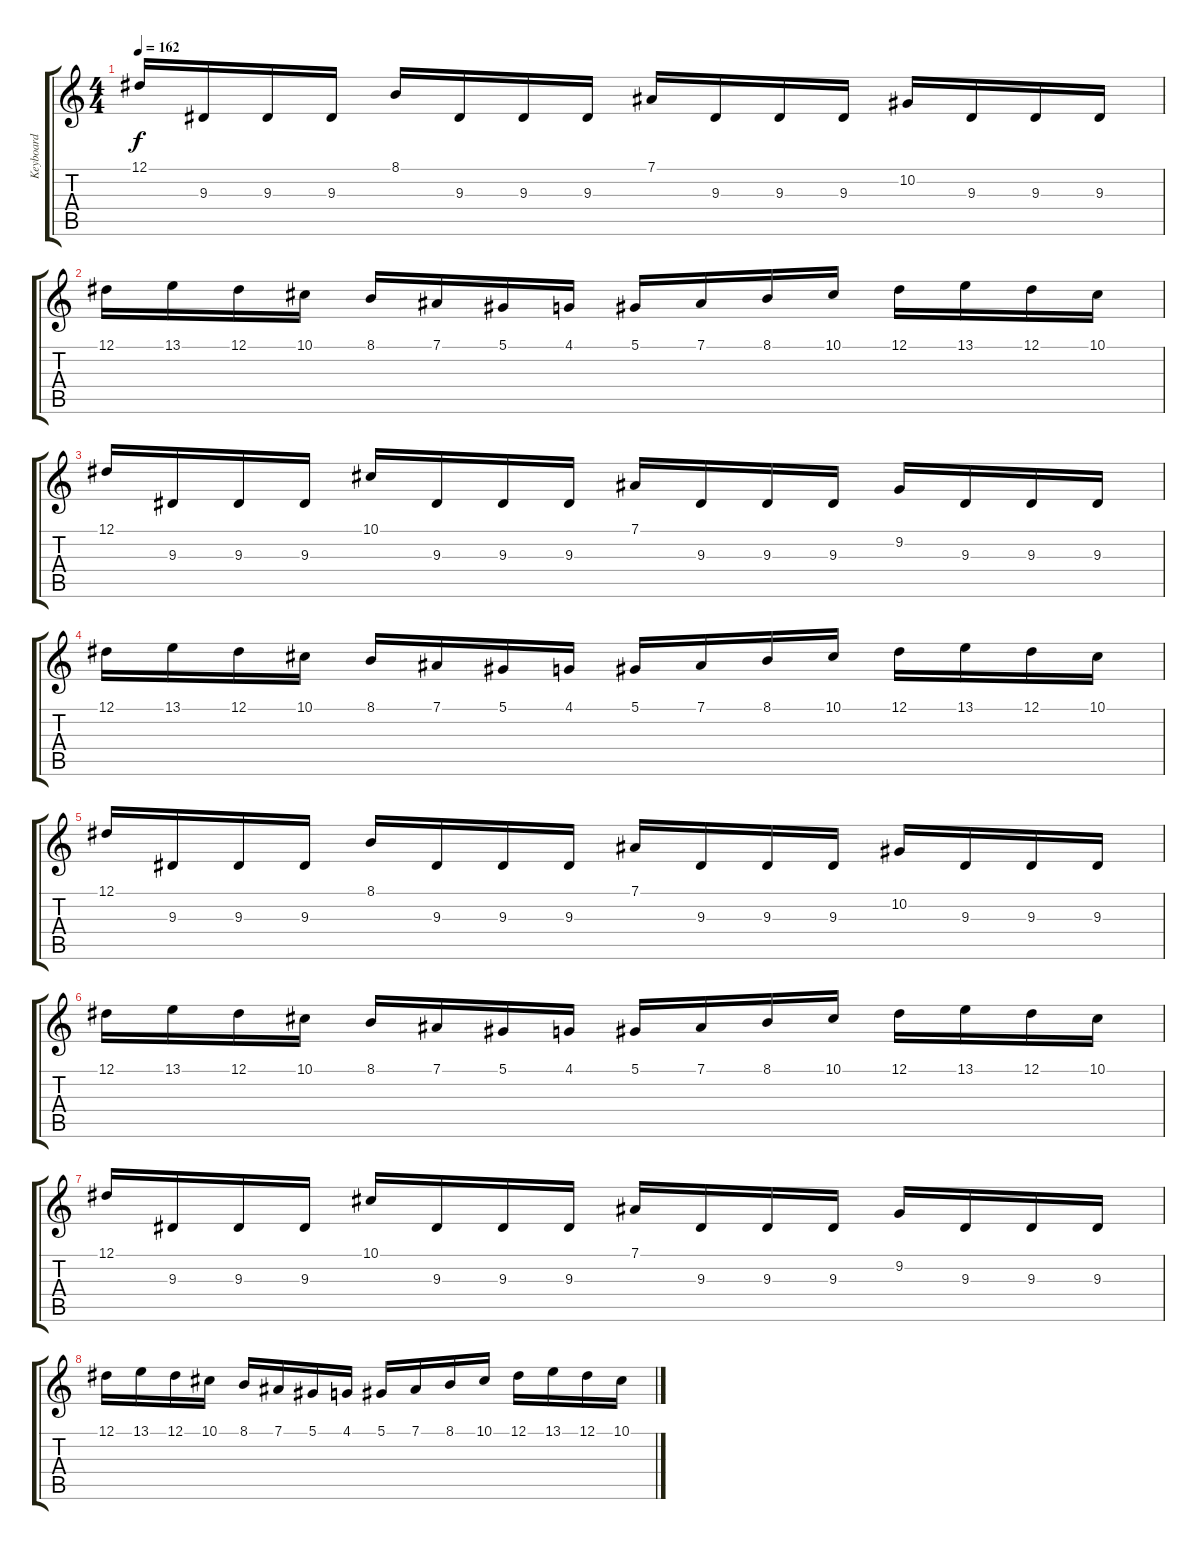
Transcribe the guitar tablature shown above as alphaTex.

\track ("Keyboard" "Keyboard") {instrument harpsichord}
\staff {score tabs}
\tuning (Eb4 Bb3 Gb3 Db3 Ab2 Eb2) {hide}
\ts (4 4)
\tempo 162
\clef g2
\ks c
12.1.16{dy f} 9.3.16 9.3.16 9.3.16 8.1.16 9.3.16 9.3.16 9.3.16 7.1.16 9.3.16 9.3.16 9.3.16 10.2.16 9.3.16 9.3.16 9.3.16 |
12.1.16 13.1.16 12.1.16 10.1.16 8.1.16 7.1.16 5.1.16 4.1.16 5.1.16 7.1.16 8.1.16 10.1.16 12.1.16 13.1.16 12.1.16 10.1.16 |
12.1.16 9.3.16 9.3.16 9.3.16 10.1.16 9.3.16 9.3.16 9.3.16 7.1.16 9.3.16 9.3.16 9.3.16 9.2.16 9.3.16 9.3.16 9.3.16 |
12.1.16 13.1.16 12.1.16 10.1.16 8.1.16 7.1.16 5.1.16 4.1.16 5.1.16 7.1.16 8.1.16 10.1.16 12.1.16 13.1.16 12.1.16 10.1.16 |
12.1.16 9.3.16 9.3.16 9.3.16 8.1.16 9.3.16 9.3.16 9.3.16 7.1.16 9.3.16 9.3.16 9.3.16 10.2.16 9.3.16 9.3.16 9.3.16 |
12.1.16 13.1.16 12.1.16 10.1.16 8.1.16 7.1.16 5.1.16 4.1.16 5.1.16 7.1.16 8.1.16 10.1.16 12.1.16 13.1.16 12.1.16 10.1.16 |
12.1.16 9.3.16 9.3.16 9.3.16 10.1.16 9.3.16 9.3.16 9.3.16 7.1.16 9.3.16 9.3.16 9.3.16 9.2.16 9.3.16 9.3.16 9.3.16 |
12.1.16 13.1.16 12.1.16 10.1.16 8.1.16 7.1.16 5.1.16 4.1.16 5.1.16 7.1.16 8.1.16 10.1.16 12.1.16 13.1.16 12.1.16 10.1.16
